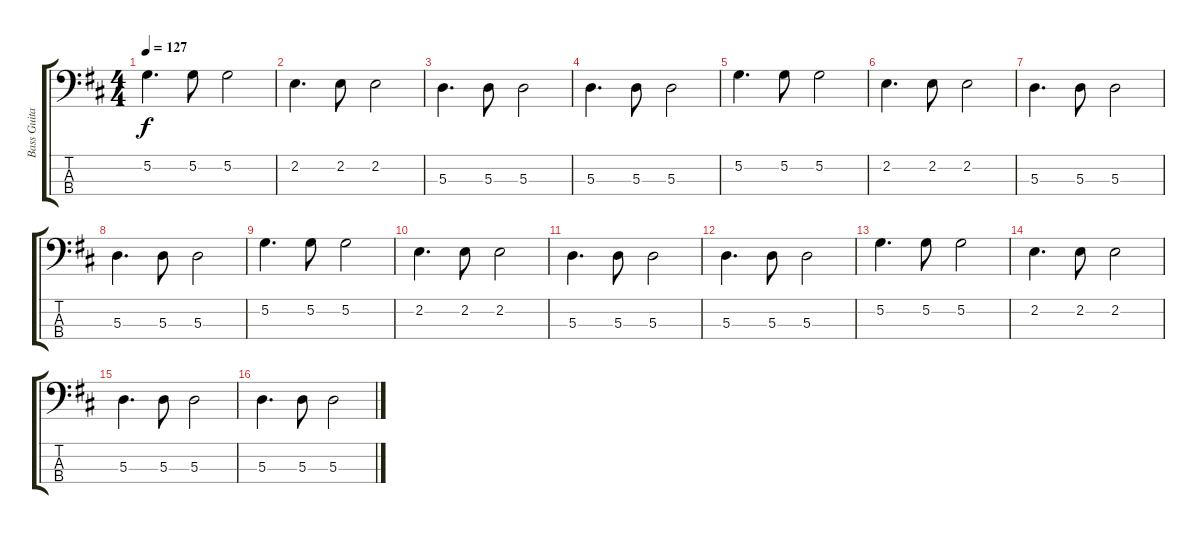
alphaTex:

\track ("Bass Guitar" "Bass Guita") {instrument electricbassfinger}
\staff {score tabs}
\tuning (G2 D2 A1 E1) {hide}
\ts (4 4)
\tempo 127
\clef f4
\ks d
5.2.4{d dy f} 5.2.8 5.2.2 |
2.2.4{d} 2.2.8 2.2.2 |
5.3.4{d} 5.3.8 5.3.2 |
5.3.4{d} 5.3.8 5.3.2 |
5.2.4{d} 5.2.8 5.2.2 |
2.2.4{d} 2.2.8 2.2.2 |
5.3.4{d} 5.3.8 5.3.2 |
5.3.4{d} 5.3.8 5.3.2 |
5.2.4{d} 5.2.8 5.2.2 |
2.2.4{d} 2.2.8 2.2.2 |
5.3.4{d} 5.3.8 5.3.2 |
5.3.4{d} 5.3.8 5.3.2 |
5.2.4{d} 5.2.8 5.2.2 |
2.2.4{d} 2.2.8 2.2.2 |
5.3.4{d} 5.3.8 5.3.2 |
5.3.4{d} 5.3.8 5.3.2
